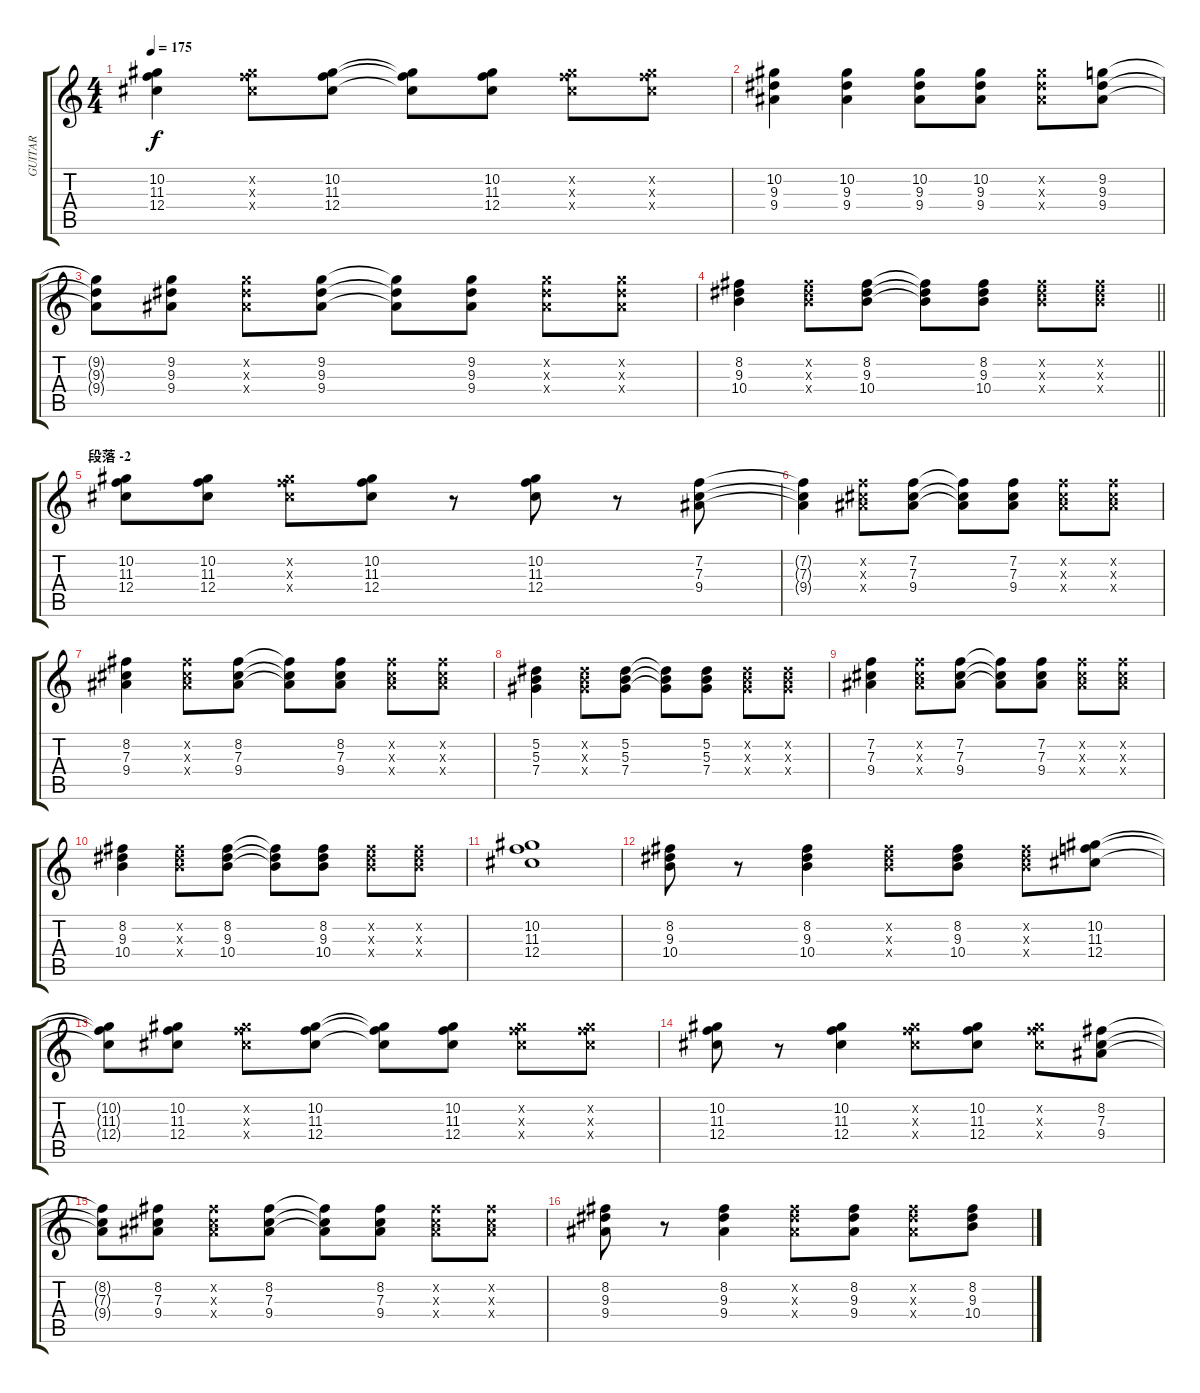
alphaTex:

\track ("GUITAR" "GUITAR") {instrument acousticguitarnylon}
\staff {score tabs}
\tuning (Eb4 Bb3 Gb3 Db3 Ab2 Eb2) {hide}
\ts (4 4)
\tempo 175
\clef g2
\ks c
(10.2 11.3 12.4).4{dy f} (10.2{x} 11.3{x} 12.4{x}).8 (10.2 11.3 12.4).8 (10.2{t} 11.3{t} 12.4{t}).8 (10.2 11.3 12.4).8 (10.2{x} 11.3{x} 12.4{x}).8 (10.2{x} 11.3{x} 12.4{x}).8 |
(10.2 9.3 9.4).4 (10.2 9.3 9.4).4 (10.2 9.3 9.4).8 (10.2 9.3 9.4).8 (10.2{x} 9.3{x} 9.4{x}).8 (9.2 9.3 9.4).8 |
(9.2{t} 9.3{t} 9.4{t}).8 (9.2 9.3 9.4).8 (9.2{x} 9.3{x} 9.4{x}).8 (9.2 9.3 9.4).8 (9.2{t} 9.3{t} 9.4{t}).8 (9.2 9.3 9.4).8 (9.2{x} 9.3{x} 9.4{x}).8 (9.2{x} 9.3{x} 9.4{x}).8 |
\barLineRight lightlight
(8.2 9.3 10.4).4 (8.2{x} 9.3{x} 10.4{x}).8 (8.2 9.3 10.4).8 (8.2{t} 9.3{t} 10.4{t}).8 (8.2 9.3 10.4).8 (8.2{x} 9.3{x} 10.4{x}).8 (8.2{x} 9.3{x} 10.4{x}).8 |
\section ("" "段落 -2")
(10.2 11.3 12.4).8 (10.2 11.3 12.4).8 (10.2{x} 11.3{x} 12.4{x}).8 (10.2 11.3 12.4).8 r.8 (10.2 11.3 12.4).8 r.8 (7.2 7.3 9.4).8 |
(7.2{t} 7.3{t} 9.4{t}).4 (7.2{x} 7.3{x} 9.4{x}).8 (7.2 7.3 9.4).8 (7.2{t} 7.3{t} 9.4{t}).8 (7.2 7.3 9.4).8 (7.2{x} 7.3{x} 9.4{x}).8 (7.2{x} 7.3{x} 9.4{x}).8 |
(8.2 7.3 9.4).4 (8.2{x} 7.3{x} 9.4{x}).8 (8.2 7.3 9.4).8 (8.2{t} 7.3{t} 9.4{t}).8 (8.2 7.3 9.4).8 (8.2{x} 7.3{x} 9.4{x}).8 (8.2{x} 7.3{x} 9.4{x}).8 |
(5.2 5.3 7.4).4 (5.2{x} 5.3{x} 7.4{x}).8 (5.2 5.3 7.4).8 (5.2{t} 5.3{t} 7.4{t}).8 (5.2 5.3 7.4).8 (5.2{x} 5.3{x} 7.4{x}).8 (5.2{x} 5.3{x} 7.4{x}).8 |
(7.2 7.3 9.4).4 (7.2{x} 7.3{x} 9.4{x}).8 (7.2 7.3 9.4).8 (7.2{t} 7.3{t} 9.4{t}).8 (7.2 7.3 9.4).8 (7.2{x} 7.3{x} 9.4{x}).8 (7.2{x} 7.3{x} 9.4{x}).8 |
(8.2 9.3 10.4).4 (8.2{x} 9.3{x} 10.4{x}).8 (8.2 9.3 10.4).8 (8.2{t} 9.3{t} 10.4{t}).8 (8.2 9.3 10.4).8 (8.2{x} 9.3{x} 10.4{x}).8 (8.2{x} 9.3{x} 10.4{x}).8 |
(10.2 11.3 12.4).1 |
(8.2 9.3 10.4).8 r.8 (8.2 9.3 10.4).4 (8.2{x} 9.3{x} 10.4{x}).8 (8.2 9.3 10.4).8 (8.2{x} 9.3{x} 10.4{x}).8 (10.2 11.3 12.4).8 |
(10.2{t} 11.3{t} 12.4{t}).8 (10.2 11.3 12.4).8 (10.2{x} 11.3{x} 12.4{x}).8 (10.2 11.3 12.4).8 (10.2{t} 11.3{t} 12.4{t}).8 (10.2 11.3 12.4).8 (10.2{x} 11.3{x} 12.4{x}).8 (10.2{x} 11.3{x} 12.4{x}).8 |
(10.2 11.3 12.4).8 r.8 (10.2 11.3 12.4).4 (10.2{x} 11.3{x} 12.4{x}).8 (10.2 11.3 12.4).8 (10.2{x} 11.3{x} 12.4{x}).8 (8.2 7.3 9.4).8 |
(8.2{t} 7.3{t} 9.4{t}).8 (8.2 7.3 9.4).8 (8.2{x} 7.3{x} 9.4{x}).8 (8.2 7.3 9.4).8 (8.2{t} 7.3{t} 9.4{t}).8 (8.2 7.3 9.4).8 (8.2{x} 7.3{x} 9.4{x}).8 (8.2{x} 7.3{x} 9.4{x}).8 |
(8.2 9.3 9.4).8 r.8 (8.2 9.3 9.4).4 (8.2{x} 9.3{x} 9.4{x}).8 (8.2 9.3 9.4).8 (8.2{x} 9.3{x} 9.4{x}).8 (8.2 9.3 10.4).8
